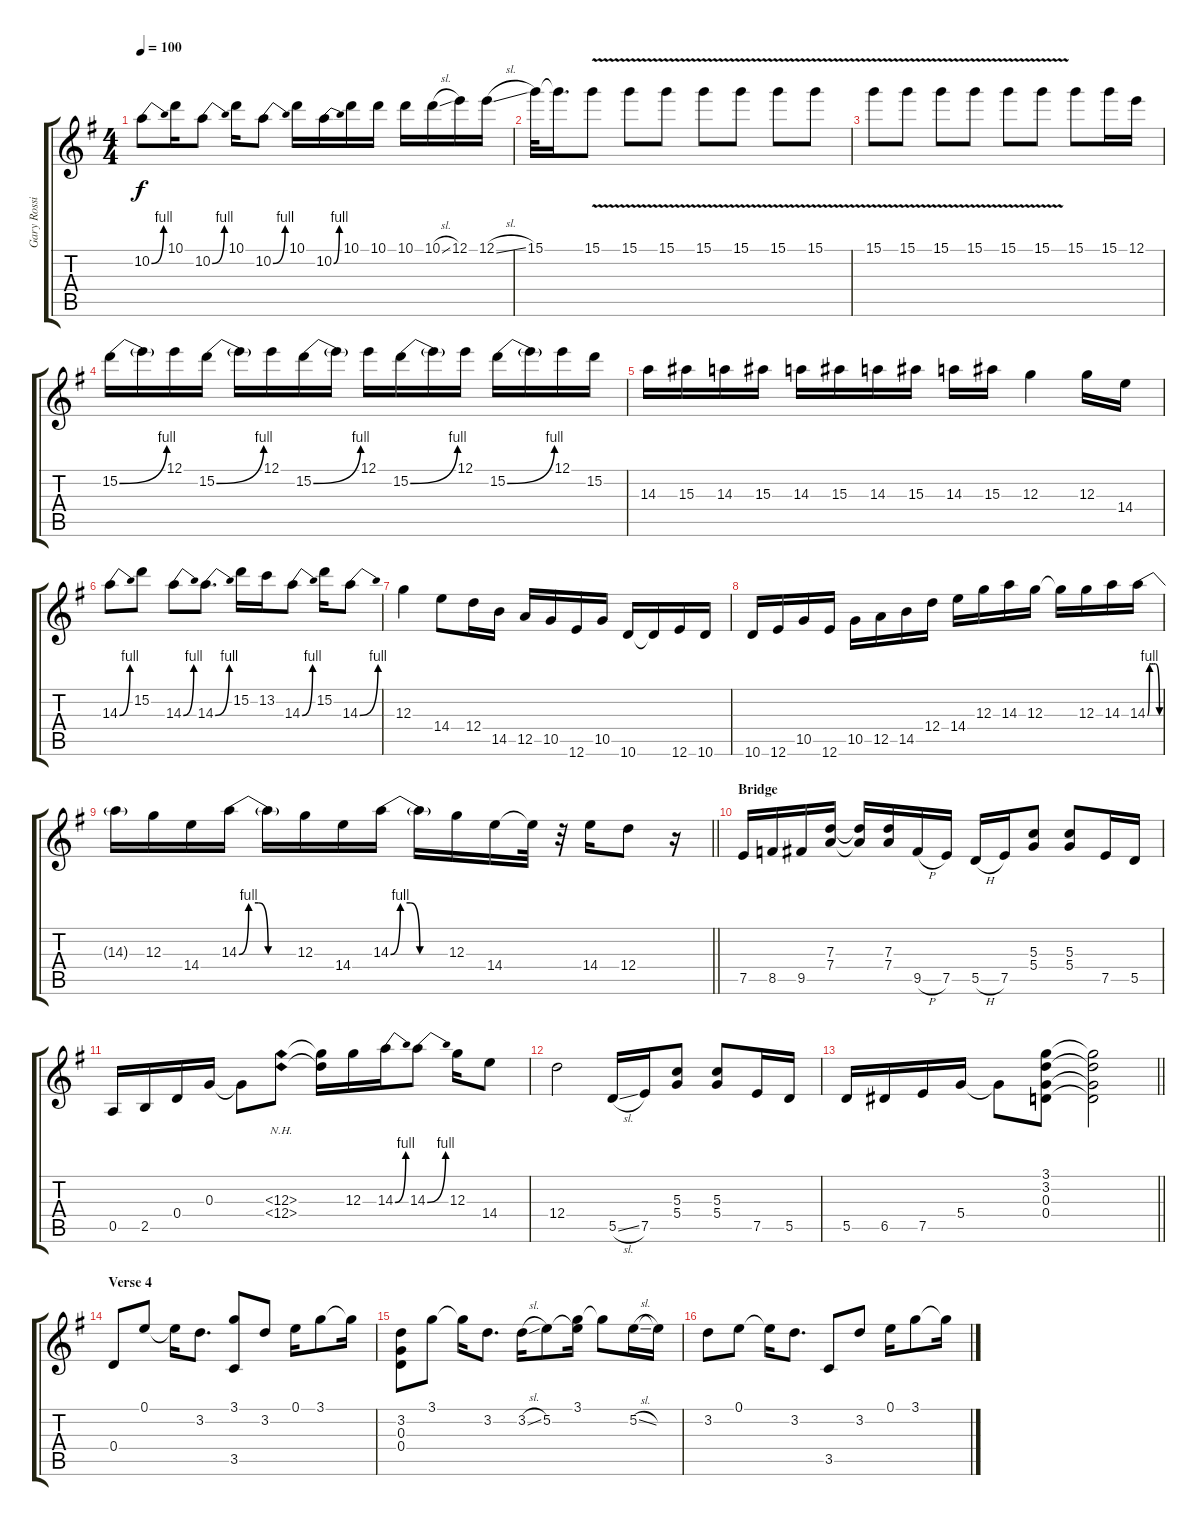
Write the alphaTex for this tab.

\track ("Gary Rossington" "Gary Rossi") {instrument distortionguitar}
\staff {score tabs}
\tuning (E4 B3 G3 D3 A2 E2) {hide}
\ts (4 4)
\tempo 100
\clef g2
\ks g
10.2{be (bend 0 0 60 4)}.8{dy f} 10.1.16 10.2{be (bend 0 0 60 4)}.8 10.1.16 10.2{be (bend 0 0 60 4)}.8 10.1.16 10.2{be (bend 0 0 60 4)}.16 10.1.16 10.1.16 10.1.16 10.1{sl}.16 12.1.16 12.1{sl}.16 |
15.1.32 15.1{t}.16{d} 15.1{v}.8 15.1{v}.8 15.1{v}.8 15.1{v}.8 15.1{v}.8 15.1{v}.8 15.1{v}.8 |
15.1{v}.8 15.1{v}.8 15.1{v}.8 15.1{v}.8 15.1{v}.8 15.1{v}.8 15.1.8 15.1.16 12.1.16 |
15.2{be (bend 0 0 60 4)}.16 15.2{t}.16 12.1.16 15.2{be (bend 0 0 60 4)}.16 15.2{t}.16 12.1.16 15.2{be (bend 0 0 60 4)}.16 15.2{t}.16 12.1.16 15.2{be (bend 0 0 60 4)}.16 15.2{t}.16 12.1.16 15.2{be (bend 0 0 60 4)}.16 15.2{t}.16 12.1.16 15.2.16 |
14.3.16 15.3.16 14.3.16 15.3.16 14.3.16 15.3.16 14.3.16 15.3.16 14.3.16 15.3.16 12.3.4 12.3.16 14.4.16 |
14.3{be (bend 0 0 60 4)}.8 15.2.8 14.3{be (bend 0 0 60 4)}.8 14.3{be (bend 0 0 60 4)}.8{d} 15.2.16 13.2.16 14.3{be (bend 0 0 60 4)}.8 15.2.16 14.3{be (bend 0 0 60 4)}.8 |
12.3.4 14.4.8 12.4.16 14.5.16 12.5.16 10.5.16 12.6.16 10.5.16 10.6.16 10.6{t}.16 12.6.16 10.6.16 |
10.6.16 12.6.16 10.5.16 12.6.16 10.5.16 12.5.16 14.5.16 12.4.16 14.4.16 12.3.16 14.3.16 12.3.16 12.3{t}.16 12.3.16 14.3.16 14.3{be (custom 0 0 10 4 20 4 30 4 40 4 60 0)}.16 |
\barLineRight lightlight
14.3{t}.16 12.3.16 14.4.16 14.3{be (custom 0 0 10 4 20 4 30 0 60 0)}.16 14.3{t}.16 12.3.16 14.4.16 14.3{be (custom 0 0 10 4 20 4 30 0 60 0)}.16 14.3{t}.16 12.3.16 14.4.16 14.4{t}.32 r.32 14.4.16 12.4.8 r.16 |
\section ("" "Bridge")
7.5.16{volume 6} 8.5.16 9.5.16 (7.3 7.4).16 (7.3{t} 7.4{t}).16 (7.3 7.4).16 9.5{h}.16 7.5.16 5.5{h}.16 7.5.16 (5.3 5.4).8 (5.3 5.4).8 7.5.16 5.5.16 |
0.5.16 2.5.16 0.4.16 0.3.16 0.3{t}.8 (12.3{nh} 12.4{nh}).8 (12.3{t} 12.4{t}).16 12.3.16{volume 12 balance 12} 14.3{be (bend 0 0 60 4)}.16 14.3{be (bend 0 0 60 4)}.8 12.3.16 14.4.8 |
12.4.2 5.5{sl}.16{volume 6 balance 16} 7.5.16 (5.3 5.4).8 (5.3 5.4).8 7.5.16 5.5.16 |
\barLineRight lightlight
5.5.16 6.5.16 7.5.16 5.4.16 5.4{t}.8 (3.1 3.2 0.3 0.4).8 (3.1{t} 3.2{t} 0.3{t} 0.4{t}).2 |
\section ("" "Verse 4")
0.4.8 0.1.8 0.1{t}.16 3.2.8{d} (3.1 3.5).8 3.2.8 0.1.16 3.1.8 3.1{t}.16 |
(3.2 0.3 0.4).8 3.1.8 3.1{t}.16 3.2.8{d} 3.2{sl}.16 5.2.8 (3.1 5.2{t}).16 3.1{t}.8 5.2{sl}.16 5.2{t}.16 |
3.2.8 0.1.8 0.1{t}.16 3.2.8{d} 3.5.8 3.2.8 0.1.16 3.1.8 3.1{t}.16
